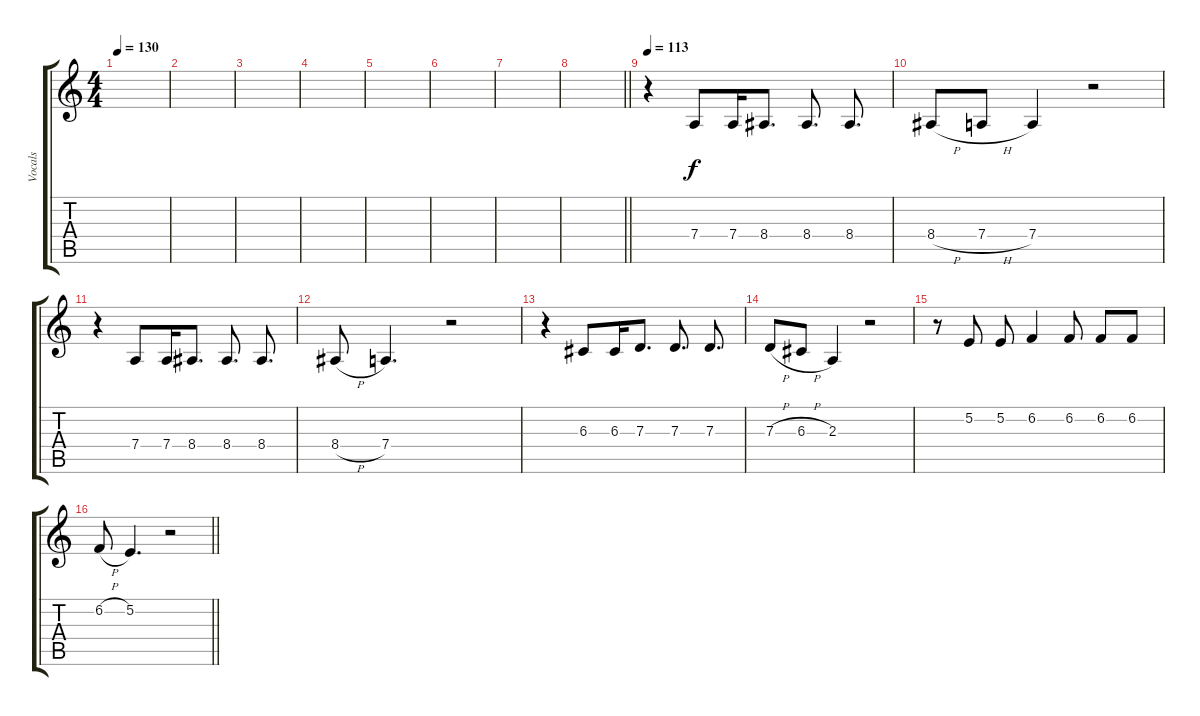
\track ("Vocals" "Vocals") {instrument lead1square}
\staff {score tabs}
\tuning (E4 B3 G3 D3 A2 E2) {hide}
\ts (4 4)
\tempo 130
\clef g2
\ks c
|
|
|
|
|
|
|
\barLineRight lightlight
|
\tempo 113
r.4 7.4.8 7.4.16 8.4.8{d} 8.4.8{d} 8.4.8{d} |
8.4{h}.8 7.4{h}.8 7.4.4 r.2 |
r.4 7.4.8 7.4.16 8.4.8{d} 8.4.8{d} 8.4.8{d} |
8.4{h}.8 7.4.4{d} r.2 |
r.4 6.3.8 6.3.16 7.3.8{d} 7.3.8{d} 7.3.8{d} |
7.3{h}.8 6.3{h}.8 2.3.4 r.2 |
r.8 5.2.8 5.2.8 6.2.4 6.2.8 6.2.8 6.2.8 |
\barLineRight lightlight
6.2{h}.8 5.2.4{d} r.2
